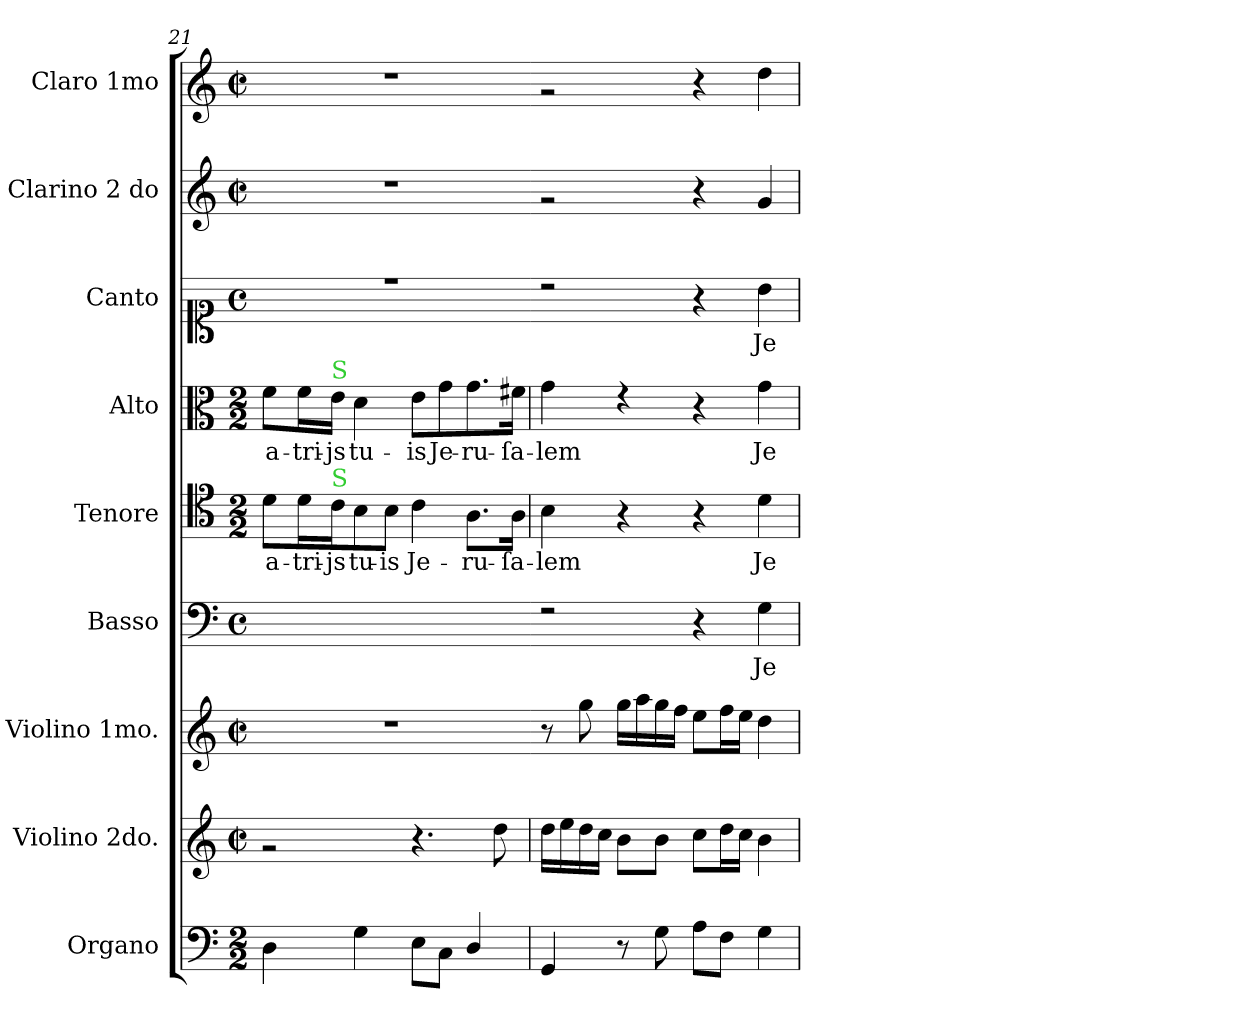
**kern	**kern	**kern	**kern	**text	**kern	**text	**kern	**text	**kern	**text	**kern	**kern
*part9	*part8	*part7	*part6	*part6	*part5	*part5	*part4	*part4	*part3	*part3	*part2	*part1
*staff9	*staff8	*staff7	*staff6	*staff6	*staff5	*staff5	*staff4	*staff4	*staff3	*staff3	*staff2	*staff1
*I"Organo	*I"Violino 2do.	*I"Violino 1mo.	*I"Basso	*	*I"Tenore	*	*I"Alto	*	*I"Canto	*	*I"Clarino 2 do	*I"Claro 1mo
*I'org	*I'vl 2	*I'vl 1	*I'B	*	*I'T	*	*I'A	*	*	*	*I'clno 2	*
*clefF4	*clefG2	*clefG2	*clefF4	*	*clefC4	*	*clefC3	*	*clefC1	*	*clefG2	*clefG2
*k[]	*k[]	*k[]	*k[]	*	*k[]	*	*k[]	*	*k[]	*	*k[]	*k[]
*M2/2	*M2/2	*M2/2	*M2/2	*	*M2/2	*	*M2/2	*	*M2/2	*	*M2/2	*M2/2
*	*met(c|)	*met(c|)	*met(c)	*	*	*	*	*	*met(c)	*	*met(c|)	*met(c|)
=21	=21	=21	=21	=21	=21	=21	=21	=21	=21	=21	=21	=21
4D\	2rg	1r	1ryy	.	8d\L	a-	8f\L	a-	1rdd	.	1r	1r
.	.	.	.	.	16d\L	-tri-	16f\L	-tri-	.	.	.	.
!	!	!	!	!	!	!	!LO:TX:a:color=limegreen:t=S	!	!	!	!	!
!	!	!	!	!	!LO:TX:a:color=limegreen:t=S	!	!	!	!	!	!	!
.	.	.	.	.	16c\J	-js	16e\JJ	-js	.	.	.	.
4G\	.	.	.	.	8B\	tu-	4d\	tu-	.	.	.	.
.	.	.	.	.	8B\J	-is	.	.	.	.	.	.
8E\L	4.r	.	.	.	4c\	Je-	8e\L	-is	.	.	.	.
8C\J	.	.	.	.	.	.	8g\	Je-	.	.	.	.
4D/	.	.	.	.	8.A\L	-ru-	8.g\	-ru-	.	.	.	.
.	8dd\	.	.	.	.	.	.	.	.	.	.	.
.	.	.	.	.	16A\Jk	-ſa-	16f#X\Jk	-ſa-	.	.	.	.
=22	=22	=22	=22	=22-	=22	=22-	=22	=22-	=22-	=22-	=22	=22-
4GG/	16dd\LL	8r	2rF	.	4B\	-lem	4g\	-lem	2rb	.	2rg	2rg
.	16ee\	.	.	.	.	.	.	.	.	.	.	.
.	16dd\	8gg\	.	.	.	.	.	.	.	.	.	.
.	16cc\JJ	.	.	.	.	.	.	.	.	.	.	.
8r	8b\L	16gg\LL	.	.	4r	.	4re	.	.	.	.	.
.	.	16aa\	.	.	.	.	.	.	.	.	.	.
8G\	8b\J	16gg\	.	.	.	.	.	.	.	.	.	.
.	.	16ff\JJ	.	.	.	.	.	.	.	.	.	.
8A\L	8cc\L	8ee\L	4r	.	4r	.	4r	.	4r	.	4r	4r
8F\J	16dd\L	16ff\L	.	.	.	.	.	.	.	.	.	.
.	16cc\JJ	16ee\JJ	.	.	.	.	.	.	.	.	.	.
4G\	4b\	4dd\	4G\	Je-	4d\	Je-	4g\	Je-	4b\	Je-	4g/	4dd\
=	=	=	=	=	=	=	=	=	=	=	=	=
*-	*-	*-	*-	*-	*-	*-	*-	*-	*-	*-	*-	*-
